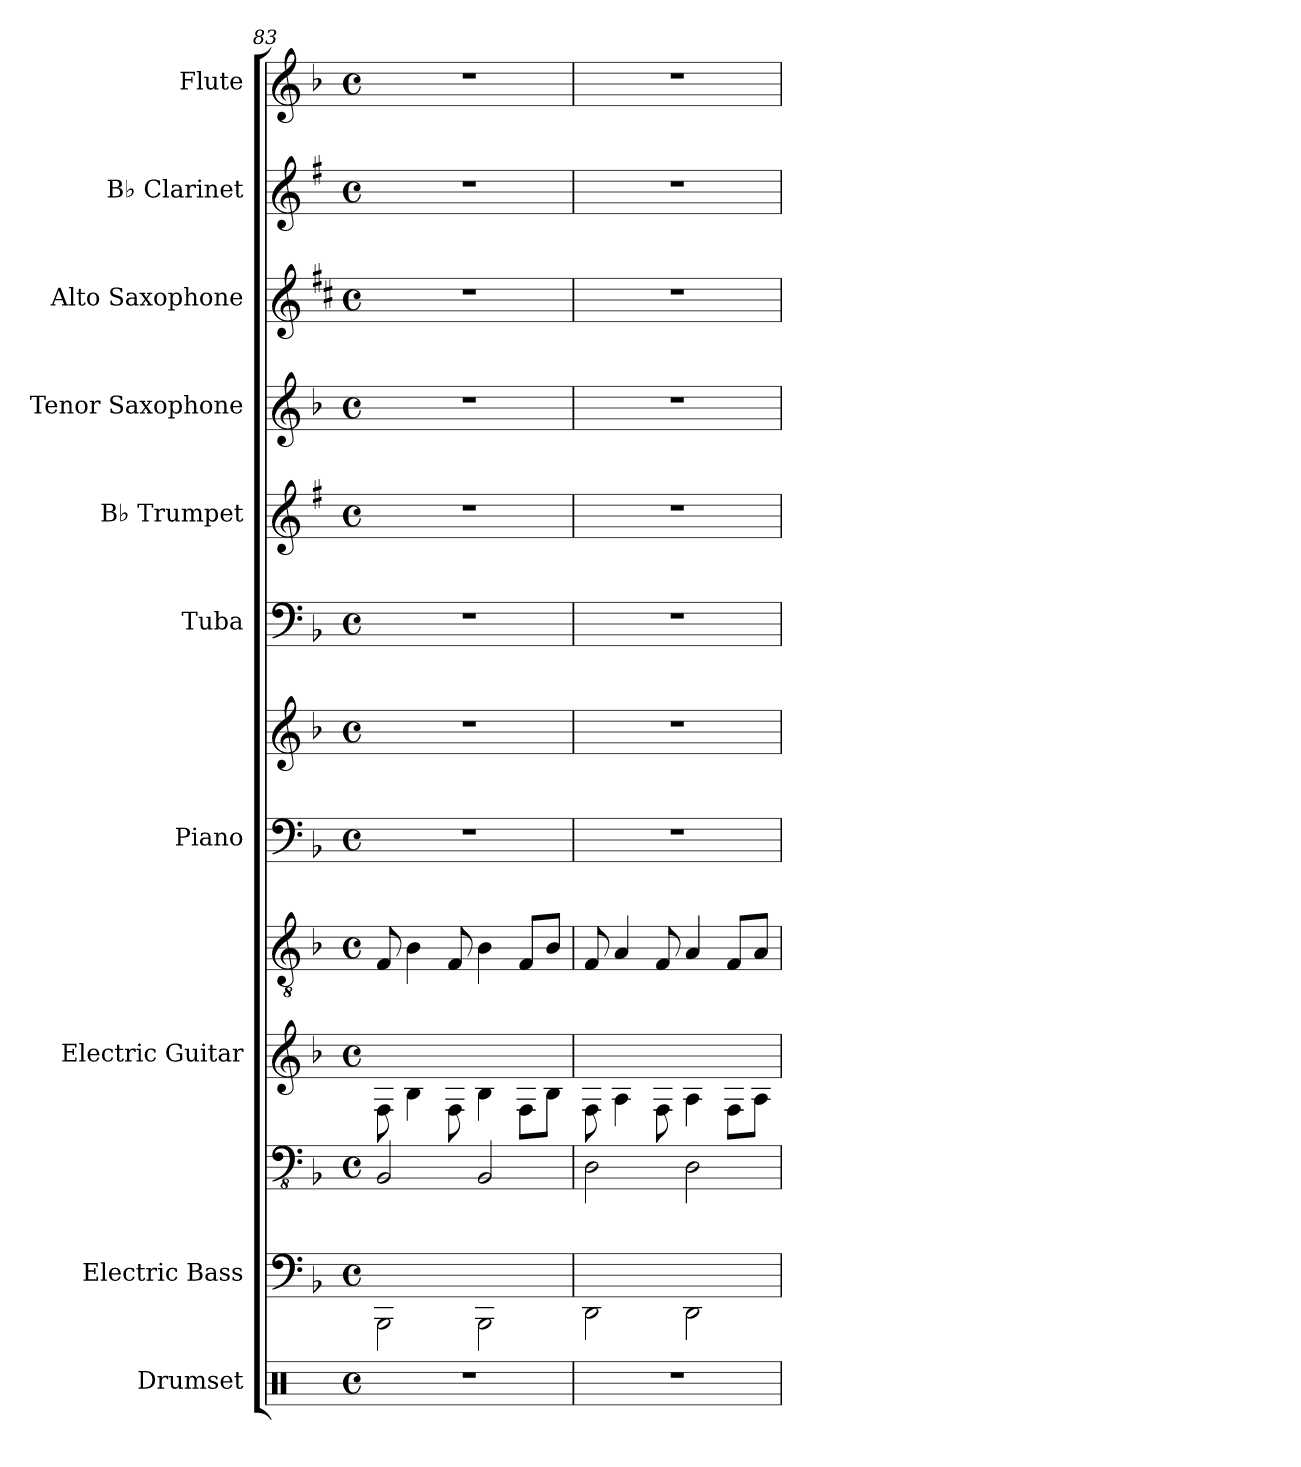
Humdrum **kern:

**kern	**kern	**kern	**kern	**kern	**kern	**kern	**kern	**kern	**kern	**kern	**kern	**kern
*part10	*part9	*part9	*part8	*part8	*part7	*part7	*part6	*part5	*part4	*part3	*part2	*part1
*staff13	*staff12	*staff11	*staff10	*staff9	*staff8	*staff7	*staff6	*staff5	*staff4	*staff3	*staff2	*staff1
*I"Drumset	*I"Electric Bass	*	*I"Electric Guitar	*	*I"Piano	*	*I"Tuba	*I"B♭ Trumpet	*I"Tenor Saxophone	*I"Alto Saxophone	*I"B♭ Clarinet	*I"Flute
*I'Drs.	*I'El. B.	*	*I'El. Guit.	*	*I'Pno.	*	*I'Tba.	*I'B♭ Tpt.	*I'T. Sax.	*I'A. Sax.	*I'B♭ Cl.	*I'Fl.
*clefX	*	*clefFv4	*	*clefGv2	*clefF4	*clefG2	*clefF4	*clefG2	*clefG2	*clefG2	*clefG2	*clefG2
*	*	*	*	*	*	*	*	*ITrd1c2	*ITrd8c14	*ITrd5c9	*ITrd1c2	*
*k[]	*k[b-]	*k[b-]	*k[b-]	*k[b-]	*k[b-]	*k[b-]	*k[b-]	*k[b-]	*k[b-]	*k[b-]	*k[b-]	*k[b-]
*M4/4	*M4/4	*M4/4	*M4/4	*M4/4	*M4/4	*M4/4	*M4/4	*M4/4	*M4/4	*M4/4	*M4/4	*M4/4
*met(c)	*met(c)	*met(c)	*met(c)	*met(c)	*met(c)	*met(c)	*met(c)	*met(c)	*met(c)	*met(c)	*met(c)	*met(c)
=83	=83	=83	=83	=83	=83	=83	=83	=83	=83	=83	=83	=83
1r	2BBB-\	2BBB-/	8F\	8F/	1r	1r	1r	1r	1r	1r	1r	1r
.	.	.	4B-\	4B-\	.	.	.	.	.	.	.	.
.	.	.	8F\	8F/	.	.	.	.	.	.	.	.
.	2BBB-\	2BBB-/	4B-\	4B-\	.	.	.	.	.	.	.	.
.	.	.	8F\L	8F/L	.	.	.	.	.	.	.	.
.	.	.	8B-\J	8B-/J	.	.	.	.	.	.	.	.
=84	=84	=84	=84	=84	=84	=84	=84	=84	=84	=84	=84	=84
1r	2DD\	2DD\	8F\	8F/	1r	1r	1r	1r	1r	1r	1r	1r
.	.	.	4A\	4A/	.	.	.	.	.	.	.	.
.	.	.	8F\	8F/	.	.	.	.	.	.	.	.
.	2DD\	2DD\	4A\	4A/	.	.	.	.	.	.	.	.
.	.	.	8F\L	8F/L	.	.	.	.	.	.	.	.
.	.	.	8A\J	8A/J	.	.	.	.	.	.	.	.
=	=	=	=	=	=	=	=	=	=	=	=	=
*-	*-	*-	*-	*-	*-	*-	*-	*-	*-	*-	*-	*-
